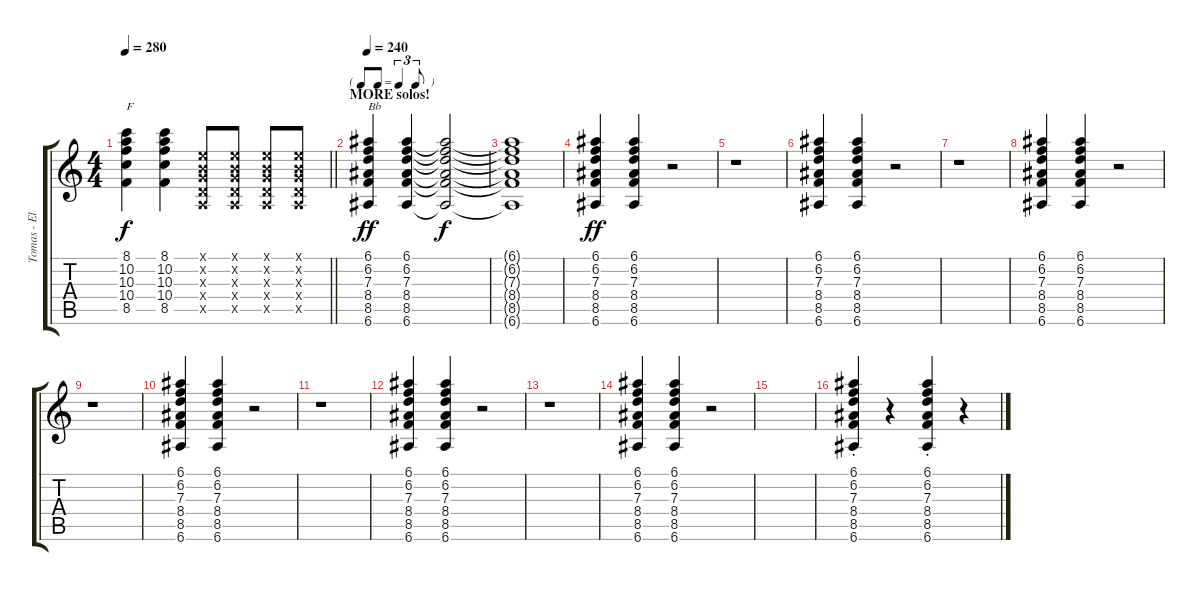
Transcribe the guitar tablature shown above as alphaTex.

\track ("Tomas - Elec. Guitar" "Tomas - El") {instrument electricguitarclean}
\staff {score tabs}
\tuning (E4 B3 G3 D3 A2 E2) {hide}
\ts (4 4)
\tempo 280
\clef g2
\barLineRight lightlight
\ks c
(8.1 10.2 10.3 10.4 8.5).4{txt "F" dy f} (8.1 10.2 10.3 10.4 8.5).4 (0.1{x} 0.2{x} 0.3{x} 0.4{x} 0.5{x}).8 (0.1{x} 0.2{x} 0.3{x} 0.4{x} 0.5{x}).8 (0.1{x} 0.2{x} 0.3{x} 0.4{x} 0.5{x}).8 (0.1{x} 0.2{x} 0.3{x} 0.4{x} 0.5{x}).8 |
\tf triplet8th
\section ("" "MORE solos!")
\tempo 240
(6.1 6.2 7.3 8.4 8.5 6.6).4{txt "Bb" dy ff} (6.1 6.2 7.3 8.4 8.5 6.6).4 (6.1{t} 6.2{t} 7.3{t} 8.4{t} 8.5{t} 6.6{t}).2{dy f} |
(6.1{t} 6.2{t} 7.3{t} 8.4{t} 8.5{t} 6.6{t}).1 |
(6.1 6.2 7.3 8.4 8.5 6.6).4{dy ff} (6.1 6.2 7.3 8.4 8.5 6.6).4 r.2 |
r.1 |
(6.1 6.2 7.3 8.4 8.5 6.6).4 (6.1 6.2 7.3 8.4 8.5 6.6).4 r.2 |
r.1 |
(6.1 6.2 7.3 8.4 8.5 6.6).4 (6.1 6.2 7.3 8.4 8.5 6.6).4 r.2 |
r.1 |
(6.1 6.2 7.3 8.4 8.5 6.6).4 (6.1 6.2 7.3 8.4 8.5 6.6).4 r.2 |
r.1 |
(6.1 6.2 7.3 8.4 8.5 6.6).4 (6.1 6.2 7.3 8.4 8.5 6.6).4 r.2 |
r.1 |
(6.1 6.2 7.3 8.4 8.5 6.6).4 (6.1 6.2 7.3 8.4 8.5 6.6).4 r.2 |
|
(6.1{st} 6.2{st} 7.3{st} 8.4{st} 8.5{st} 6.6{st}).4 r.4 (6.1{st} 6.2{st} 7.3{st} 8.4{st} 8.5{st} 6.6{st}).4 r.4
